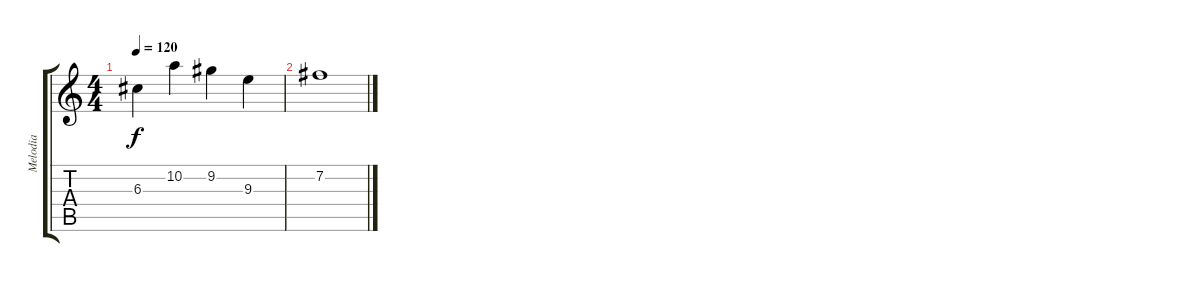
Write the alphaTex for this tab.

\track ("Melodia" "Melodia") {instrument acousticguitarsteel}
\staff {score tabs}
\tuning (E4 B3 G3 D3 A2 E2) {hide}
\ts (4 4)
\tempo 120
\clef g2
\ks c
6.3.4{dy f} 10.2.4 9.2.4 9.3.4 |
7.2.1
